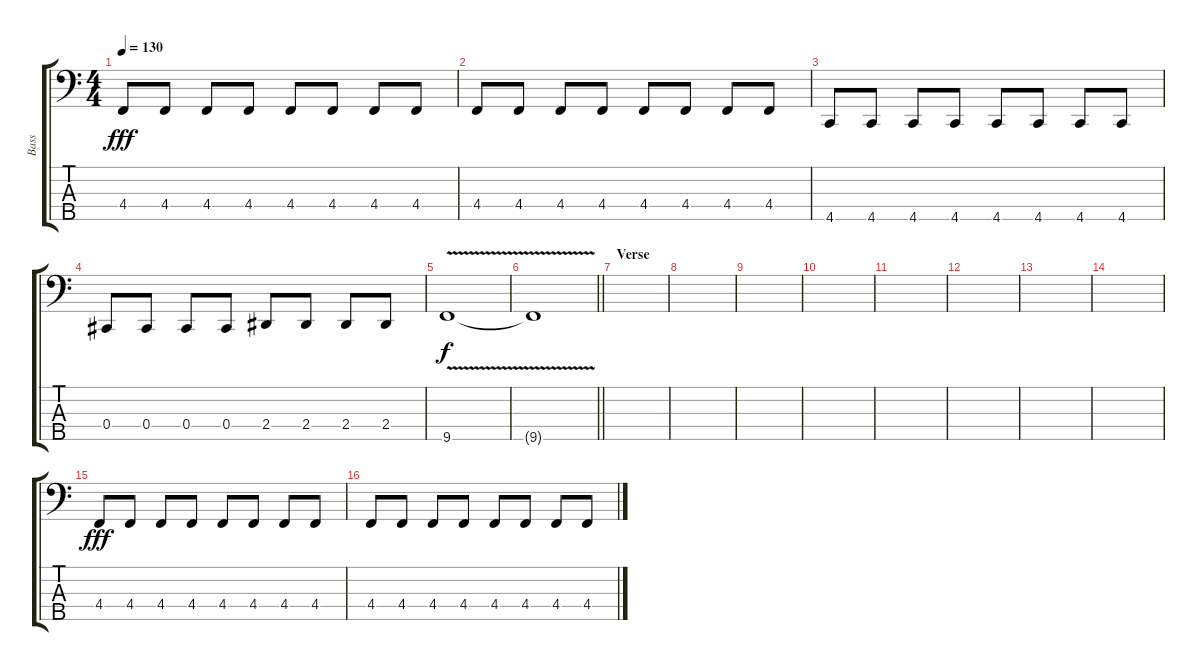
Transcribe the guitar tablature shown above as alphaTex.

\track ("Bass" "Bass") {instrument electricbasspick}
\staff {score tabs}
\tuning (E2 B1 Gb1 Db1 Ab0) {hide}
\ts (4 4)
\tempo 130
\clef f4
\ks c
4.4.8{dy fff} 4.4.8 4.4.8 4.4.8 4.4.8 4.4.8 4.4.8 4.4.8 |
4.4.8 4.4.8 4.4.8 4.4.8 4.4.8 4.4.8 4.4.8 4.4.8 |
4.5.8 4.5.8 4.5.8 4.5.8 4.5.8 4.5.8 4.5.8 4.5.8 |
0.4.8 0.4.8 0.4.8 0.4.8 2.4.8 2.4.8 2.4.8 2.4.8 |
9.5{v}.1{dy f} |
\barLineRight lightlight
9.5{t}.1 |
\section ("" "Verse")
|
|
|
|
|
|
|
|
4.4.8{dy fff} 4.4.8 4.4.8 4.4.8 4.4.8 4.4.8 4.4.8 4.4.8 |
4.4.8 4.4.8 4.4.8 4.4.8 4.4.8 4.4.8 4.4.8 4.4.8
